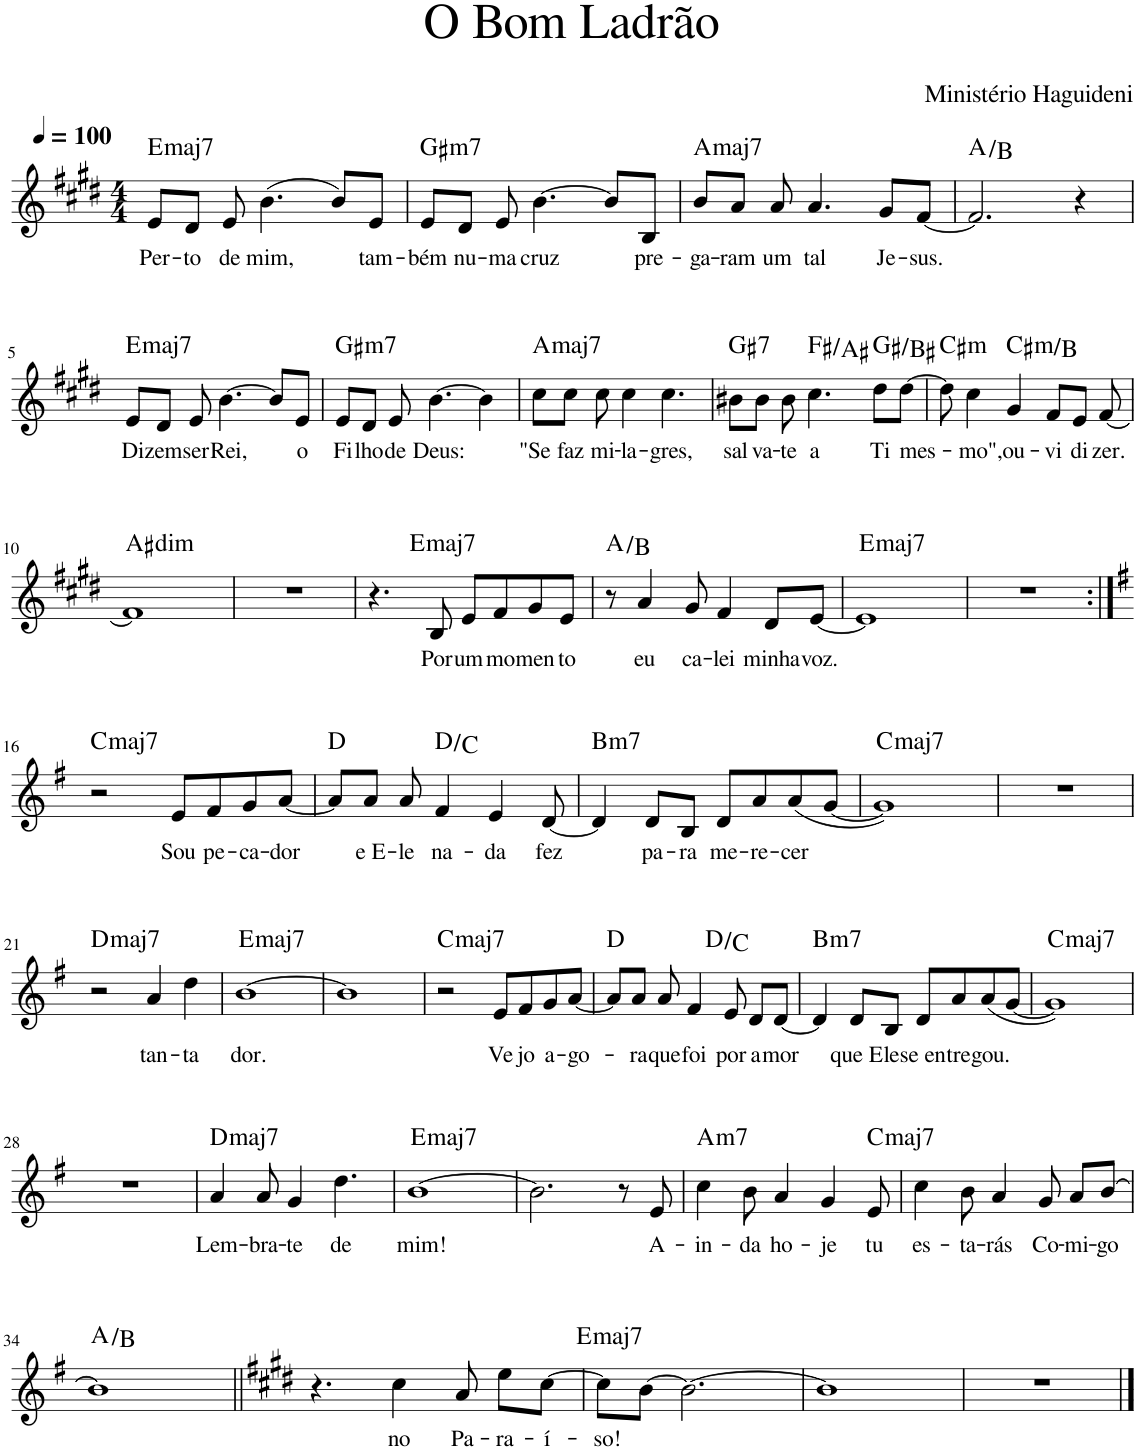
**kern	**text	**harte
*part1	*part1	*part1
*staff1	*staff1	*
*I"Voz	*	*
*I'Vo.	*	*
*clefG2	*	*
*k[f#c#g#d#]	*	*
*M4/4	*	*
*MM100	*	*
=1	=1	=1
!	!LO:LY:b	!LO:H:kt=maj7
8e/L	Per-	E:maj7
!	!LO:LY:b	!
8d#/J	-to	.
!	!LO:LY:b	!
8e/	de	.
!	!LO:LY:b	!
(4.b\	mim,	.
8b/L)	.	.
!	!LO:LY:b	!
8e/J	tam-	.
=2	=2	=2
!	!LO:LY:b	!LO:H:kt=m7
8e/L	-bém	G#:min7
!	!LO:LY:b	!
8d#/J	nu-	.
!	!LO:LY:b	!
8e/	-ma	.
!	!LO:LY:b	!
[4.b\	cruz	.
8b/L]	.	.
!	!LO:LY:b	!
8B/J	pre-	.
=3	=3	=3
!	!LO:LY:b	!LO:H:kt=maj7
8b/L	-ga-	A:maj7
!	!LO:LY:b	!
8a/J	-ram	.
!	!LO:LY:b	!
8a/	um	.
!	!LO:LY:b	!
4.a/	tal	.
!	!LO:LY:b	!
8g#/L	Je-	.
!	!LO:LY:b	!
[8f#/J	-sus.	.
=4	=4	=4
2.f#/]	.	A:maj/2
4r	.	.
!!LO:LB:g=z
=5	=5	=5
!	!LO:LY:b	!LO:H:kt=maj7
8e/L	Di-	E:maj7
!	!LO:LY:b	!
8d#/J	-zem	.
!	!LO:LY:b	!
8e/	ser	.
!	!LO:LY:b	!
[4.b\	Rei,	.
8b/L]	.	.
!	!LO:LY:b	!
8e/J	o	.
=6	=6	=6
!	!LO:LY:b	!LO:H:kt=m7
8e/L	Fi-	G#:min7
!	!LO:LY:b	!
8d#/J	-lho	.
!	!LO:LY:b	!
8e/	de	.
!	!LO:LY:b	!
[4.b\	Deus:	.
4b\]	.	.
=7	=7	=7
!	!LO:LY:b	!LO:H:kt=maj7
8cc#\L	"Se	A:maj7
!	!LO:LY:b	!
8cc#\J	faz	.
!	!LO:LY:b	!
8cc#\	mi-	.
!	!LO:LY:b	!
4cc#\	-la-	.
!	!LO:LY:b	!
4.cc#\	-gres,	.
=8	=8	=8
!	!LO:LY:b	!LO:H:kt=7
8b#X\L	sal-	G#:7
!	!LO:LY:b	!
8b#\J	-va-	.
!	!LO:LY:b	!
8b#\	-te	.
!	!LO:LY:b	!
4.cc#\	a	F#:maj/3
!	!LO:LY:b	!
8dd#\L	Ti	G#:maj/3
!	!LO:LY:b	!
[8dd#\J	mes-	.
=9	=9	=9
!	!	!LO:H:kt=m
8dd#\]	.	C#:min
!	!LO:LY:b	!
4cc#\	-mo",	.
!	!LO:LY:b	!LO:H:kt=m
4g#/	ou-	C#:min/b7
!	!LO:LY:b	!
8f#/L	-vi	.
!	!LO:LY:b	!
8e/J	di-	.
!	!LO:LY:b	!
[8f#/	-zer.	.
!!LO:LB:g=z
=10	=10	=10
!	!	!LO:H:kt=dim
1f#]	.	A#:dim
=11	=11	=11
1r	.	.
=12	=12	=12
*^	*	*
4.r	4ryy	.	.
!	!	!	!LO:H:kt=maj7
.	2.ryy	.	E:maj7
!	!	!LO:LY:b	!
8B/	.	Por	.
!	!	!LO:LY:b	!
8e/L	.	um	.
!	!	!LO:LY:b	!
8f#/	.	mo-	.
!	!	!LO:LY:b	!
8g#/	.	-men-	.
!	!	!LO:LY:b	!
8e/J	.	-to	.
*v	*v	*	*
=13	=13	=13
8r	.	A:maj/2
!	!LO:LY:b	!
4a/	eu	.
!	!LO:LY:b	!
8g#/	ca-	.
!	!LO:LY:b	!
4f#/	-lei	.
!	!LO:LY:b	!
8d#/L	minha	.
!	!LO:LY:b	!
[8e/J	voz.	.
=14	=14	=14
!	!	!LO:H:kt=maj7
1e]	.	E:maj7
=15	=15	=15
1r	.	.
!!LO:LB:g=z
=16:|!	=16:|!	=16:|!
*k[f#]	*	*
!	!	!LO:H:kt=maj7
2r	.	C:maj7
!	!LO:LY:b	!
8e/L	Sou	.
!	!LO:LY:b	!
8f#/	pe-	.
!	!LO:LY:b	!
8g/	-ca-	.
!	!LO:LY:b	!
[8a/J	-dor	.
=17	=17	=17
8a/L]	.	D:maj
!	!LO:LY:b	!
8a/J	e E-	.
!	!LO:LY:b	!
8a/	-le	.
!	!LO:LY:b	!
4f#/	na-	D:maj/b7
!	!LO:LY:b	!
4e/	-da	.
!	!LO:LY:b	!
[8d/	fez	.
=18	=18	=18
!	!	!LO:H:kt=m7
4d/]	.	B:min7
!	!LO:LY:b	!
8d/L	pa-	.
!	!LO:LY:b	!
8B/J	-ra	.
!	!LO:LY:b	!
8d/L	me-	.
!	!LO:LY:b	!
8a/	-re-	.
!	!LO:LY:b	!
(8a/	-cer	.
[8g/J	.	.
=19	=19	=19
!	!	!LO:H:kt=maj7
1g])	.	C:maj7
=20	=20	=20
1r	.	.
!!LO:LB:g=z
=21	=21	=21
!	!	!LO:H:kt=maj7
2r	.	D:maj7
!	!LO:LY:b	!
4a/	tan-	.
!	!LO:LY:b	!
4dd\	-ta	.
=22	=22	=22
!	!LO:LY:b	!LO:H:kt=maj7
[1b	dor.	E:maj7
=23	=23	=23
1b]	.	.
=24	=24	=24
!	!	!LO:H:kt=maj7
2r	.	C:maj7
!	!LO:LY:b	!
8e/L	Ve-	.
!	!LO:LY:b	!
8f#/	-jo	.
!	!LO:LY:b	!
8g/	a-	.
!	!LO:LY:b	!
[8a/J	-go-	.
=25	=25	=25
*^	*	*
8a/L]	2ryy	.	D:maj
!	!	!LO:LY:b	!
8a/J	.	-ra	.
!	!	!LO:LY:b	!
8a/	.	que	.
!	!	!LO:LY:b	!
4f#/	.	foi	.
.	2ryy	.	D:maj/b7
!	!	!LO:LY:b	!
8e/	.	por	.
!	!	!LO:LY:b	!
8d/L	.	a-	.
!	!	!LO:LY:b	!
[8d/J	.	-mor	.
=26	=26	=26	=26
!	!	!	!LO:H:kt=m7
*v	*v	*	*
4d/]	.	B:min7
!	!LO:LY:b	!
8d/L	que E-	.
!	!LO:LY:b	!
8B/J	-le	.
!	!LO:LY:b	!
8d/L	se en-	.
!	!LO:LY:b	!
8a/	-tre-	.
!	!LO:LY:b	!
(8a/	-gou.	.
[8g/J	.	.
=27	=27	=27
!	!	!LO:H:kt=maj7
1g])	.	C:maj7
!!LO:LB:g=z
=28	=28	=28
1r	.	.
=29	=29	=29
!	!LO:LY:b	!LO:H:kt=maj7
4a/	Lem-	D:maj7
!	!LO:LY:b	!
8a/	-bra-	.
!	!LO:LY:b	!
4g/	-te	.
!	!LO:LY:b	!
4.dd\	de	.
=30	=30	=30
!	!LO:LY:b	!LO:H:kt=maj7
[1b	mim!	E:maj7
=31	=31	=31
2.b\]	.	.
8r	.	.
!	!LO:LY:b	!
8e/	A-	.
=32	=32	=32
!	!LO:LY:b	!LO:H:kt=m7
4cc\	-in-	A:min7
!	!LO:LY:b	!
8b\	-da	.
!	!LO:LY:b	!
4a/	ho-	.
!	!LO:LY:b	!
4g/	-je	.
!	!LO:LY:b	!LO:H:kt=maj7
8e/	tu	C:maj7
=33	=33	=33
!	!LO:LY:b	!
4cc\	es-	.
!	!LO:LY:b	!
8b\	-ta-	.
!	!LO:LY:b	!
4a/	-rás	.
!	!LO:LY:b	!
8g/	Co-	.
!	!LO:LY:b	!
8a/L	-mi-	.
!	!LO:LY:b	!
[8b/J	-go	.
!!LO:LB:g=z
=34	=34	=34
1b]	.	A:maj/2
=35||	=35||	=35||
*k[f#c#g#d#]	*	*
4.r	.	.
!	!LO:LY:b	!
4cc#\	no	.
!	!LO:LY:b	!
8a/	Pa-	.
!	!LO:LY:b	!
8ee\L	-ra-	.
!	!LO:LY:b	!
[8cc#\J	-í-	.
=36	=36	=36
!	!LO:LY:b	!LO:H:kt=maj7
8cc#\L]	-so!	E:maj7
[8b\J	.	.
2.b\_	.	.
=37	=37	=37
1b]	.	.
=43	=43	=43
1r	.	.
==	==	==
*-	*-	*-
